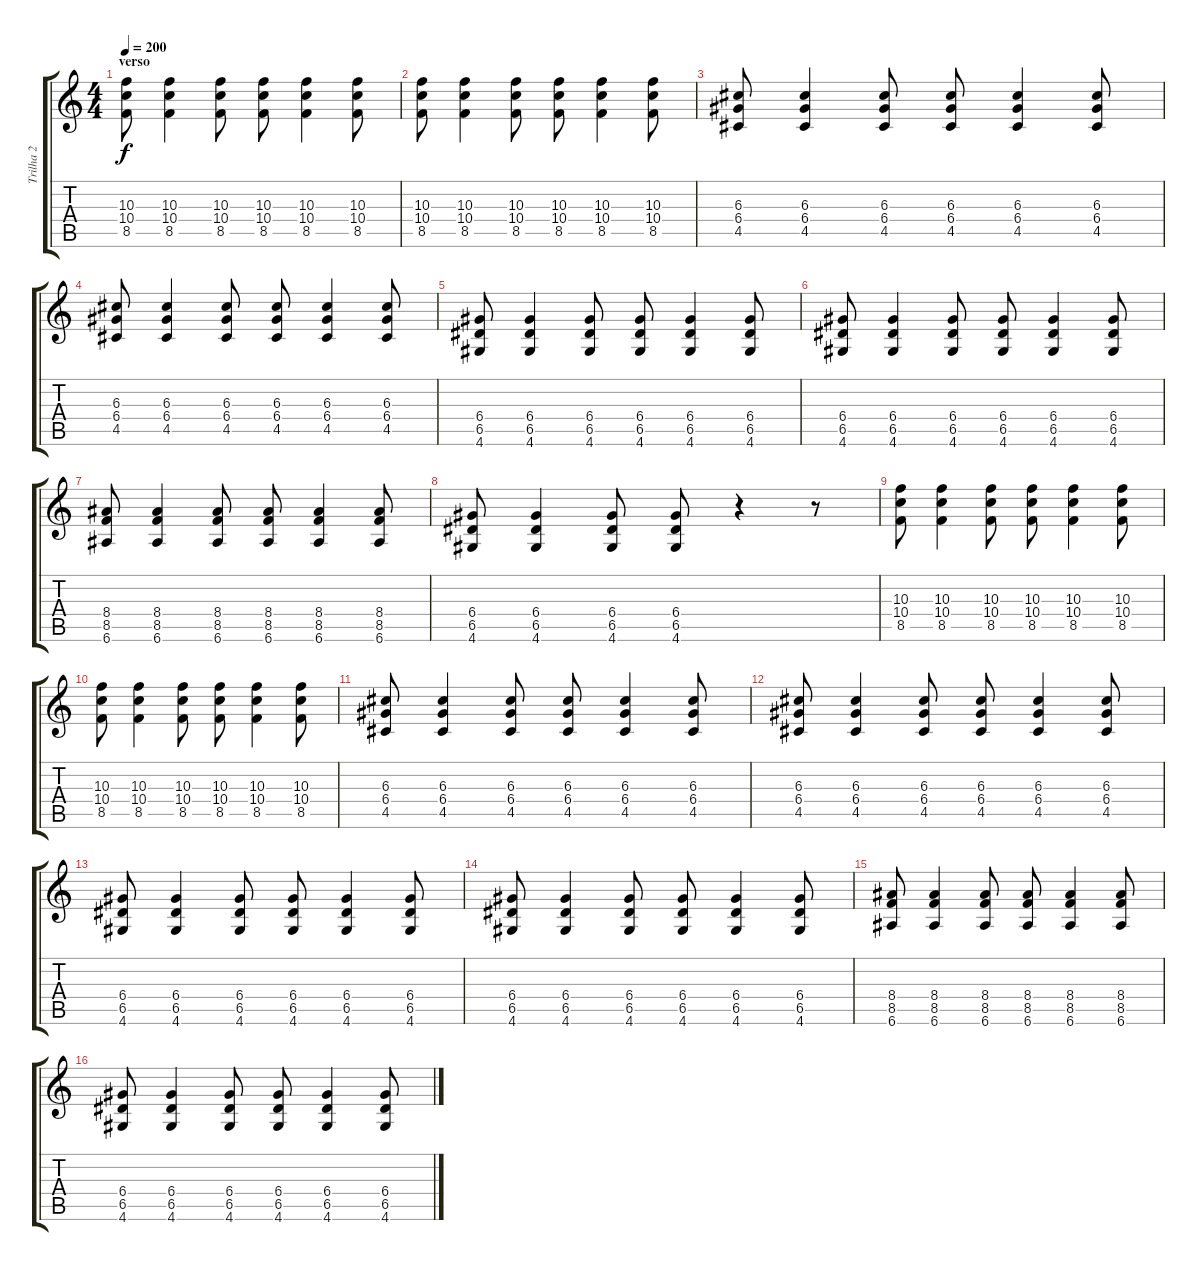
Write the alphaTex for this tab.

\track ("Trilha 2" "Trilha 2") {instrument overdrivenguitar}
\staff {score tabs}
\tuning (E4 B3 G3 D3 A2 E2) {hide}
\ts (4 4)
\section ("" "verso")
\tempo 200
\clef g2
\ks c
(10.3 10.4 8.5).8{dy f} (10.3 10.4 8.5).4 (10.3 10.4 8.5).8 (10.3 10.4 8.5).8 (10.3 10.4 8.5).4 (10.3 10.4 8.5).8 |
(10.3 10.4 8.5).8 (10.3 10.4 8.5).4 (10.3 10.4 8.5).8 (10.3 10.4 8.5).8 (10.3 10.4 8.5).4 (10.3 10.4 8.5).8 |
(6.3 6.4 4.5).8 (6.3 6.4 4.5).4 (6.3 6.4 4.5).8 (6.3 6.4 4.5).8 (6.3 6.4 4.5).4 (6.3 6.4 4.5).8 |
(6.3 6.4 4.5).8 (6.3 6.4 4.5).4 (6.3 6.4 4.5).8 (6.3 6.4 4.5).8 (6.3 6.4 4.5).4 (6.3 6.4 4.5).8 |
(6.4 6.5 4.6).8 (6.4 6.5 4.6).4 (6.4 6.5 4.6).8 (6.4 6.5 4.6).8 (6.4 6.5 4.6).4 (6.4 6.5 4.6).8 |
(6.4 6.5 4.6).8 (6.4 6.5 4.6).4 (6.4 6.5 4.6).8 (6.4 6.5 4.6).8 (6.4 6.5 4.6).4 (6.4 6.5 4.6).8 |
(8.4 8.5 6.6).8 (8.4 8.5 6.6).4 (8.4 8.5 6.6).8 (8.4 8.5 6.6).8 (8.4 8.5 6.6).4 (8.4 8.5 6.6).8 |
(6.4 6.5 4.6).8 (6.4 6.5 4.6).4 (6.4 6.5 4.6).8 (6.4 6.5 4.6).8 r.4 r.8 |
(10.3 10.4 8.5).8 (10.3 10.4 8.5).4 (10.3 10.4 8.5).8 (10.3 10.4 8.5).8 (10.3 10.4 8.5).4 (10.3 10.4 8.5).8 |
(10.3 10.4 8.5).8 (10.3 10.4 8.5).4 (10.3 10.4 8.5).8 (10.3 10.4 8.5).8 (10.3 10.4 8.5).4 (10.3 10.4 8.5).8 |
(6.3 6.4 4.5).8 (6.3 6.4 4.5).4 (6.3 6.4 4.5).8 (6.3 6.4 4.5).8 (6.3 6.4 4.5).4 (6.3 6.4 4.5).8 |
(6.3 6.4 4.5).8 (6.3 6.4 4.5).4 (6.3 6.4 4.5).8 (6.3 6.4 4.5).8 (6.3 6.4 4.5).4 (6.3 6.4 4.5).8 |
(6.4 6.5 4.6).8 (6.4 6.5 4.6).4 (6.4 6.5 4.6).8 (6.4 6.5 4.6).8 (6.4 6.5 4.6).4 (6.4 6.5 4.6).8 |
(6.4 6.5 4.6).8 (6.4 6.5 4.6).4 (6.4 6.5 4.6).8 (6.4 6.5 4.6).8 (6.4 6.5 4.6).4 (6.4 6.5 4.6).8 |
(8.4 8.5 6.6).8 (8.4 8.5 6.6).4 (8.4 8.5 6.6).8 (8.4 8.5 6.6).8 (8.4 8.5 6.6).4 (8.4 8.5 6.6).8 |
(6.4 6.5 4.6).8 (6.4 6.5 4.6).4 (6.4 6.5 4.6).8 (6.4 6.5 4.6).8 (6.4 6.5 4.6).4 (6.4 6.5 4.6).8
